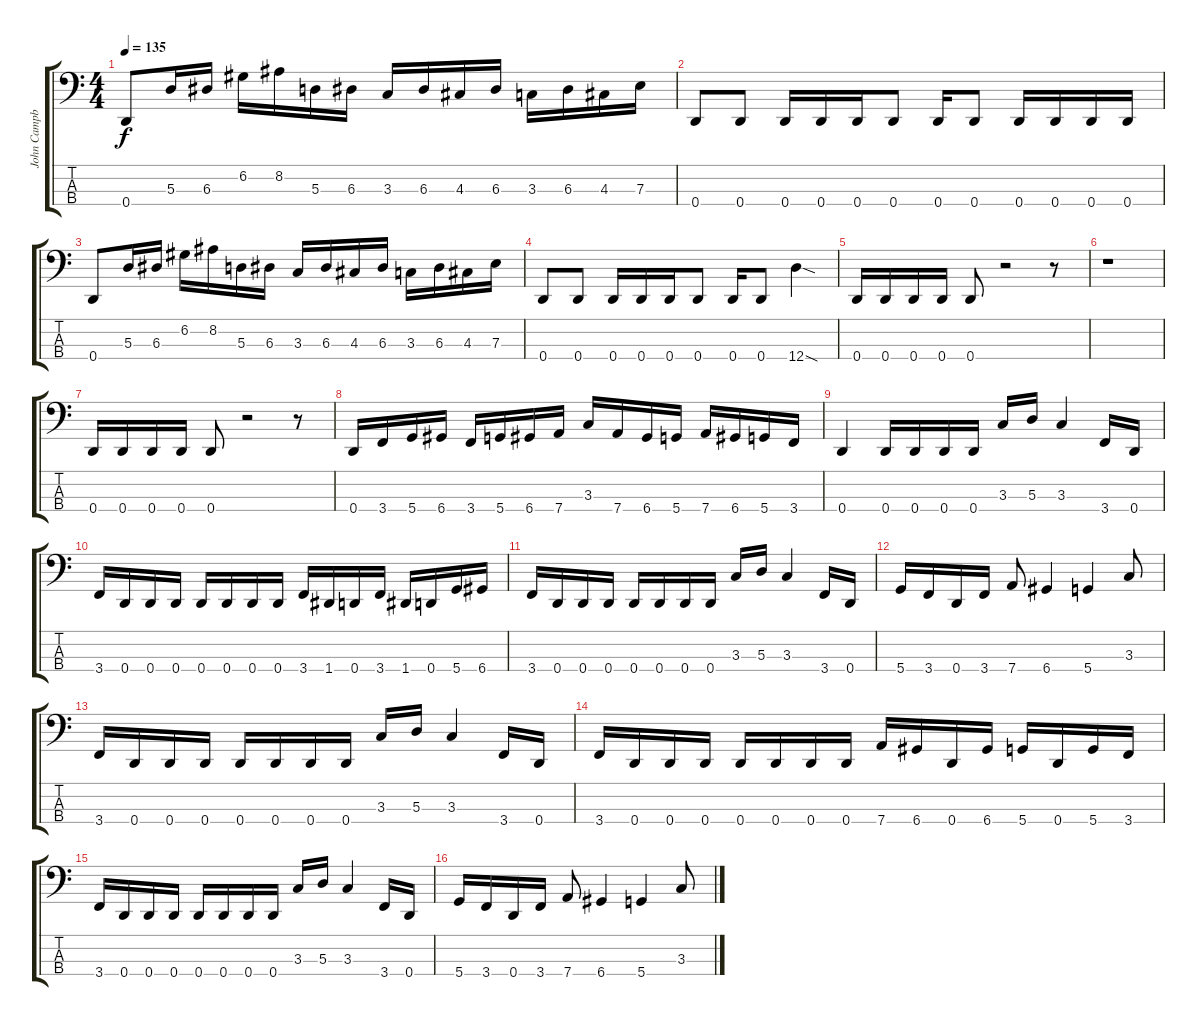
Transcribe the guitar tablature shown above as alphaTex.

\track ("John Campbell (Bass)" "John Campb") {instrument electricbasspick}
\staff {score tabs}
\tuning (G2 D2 A1 D1) {hide}
\ts (4 4)
\tempo 135
\clef f4
\ks c
0.4.8{dy f} 5.3.16 6.3.16 6.2.16 8.2.16 5.3.16 6.3.16 3.3.16 6.3.16 4.3.16 6.3.16 3.3.16 6.3.16 4.3.16 7.3.16 |
0.4.8 0.4.8 0.4.16 0.4.16 0.4.16 0.4.8 0.4.16 0.4.8 0.4.16 0.4.16 0.4.16 0.4.16 |
0.4.8 5.3.16 6.3.16 6.2.16 8.2.16 5.3.16 6.3.16 3.3.16 6.3.16 4.3.16 6.3.16 3.3.16 6.3.16 4.3.16 7.3.16 |
0.4.8 0.4.8 0.4.16 0.4.16 0.4.16 0.4.8 0.4.16 0.4.8 12.4{sod}.4 |
0.4.16 0.4.16 0.4.16 0.4.16 0.4.8 r.2 r.8 |
r.1 |
0.4.16 0.4.16 0.4.16 0.4.16 0.4.8 r.2 r.8 |
0.4.16 3.4.16 5.4.16 6.4.16 3.4.16 5.4.16 6.4.16 7.4.16 3.3.16 7.4.16 6.4.16 5.4.16 7.4.16 6.4.16 5.4.16 3.4.16 |
0.4.4 0.4.16 0.4.16 0.4.16 0.4.16 3.3.16 5.3.16 3.3.4 3.4.16 0.4.16 |
3.4.16 0.4.16 0.4.16 0.4.16 0.4.16 0.4.16 0.4.16 0.4.16 3.4.16 1.4.16 0.4.16 3.4.16 1.4.16 0.4.16 5.4.16 6.4.16 |
3.4.16 0.4.16 0.4.16 0.4.16 0.4.16 0.4.16 0.4.16 0.4.16 3.3.16 5.3.16 3.3.4 3.4.16 0.4.16 |
5.4.16 3.4.16 0.4.16 3.4.16 7.4.8 6.4.4 5.4.4 3.3.8 |
3.4.16 0.4.16 0.4.16 0.4.16 0.4.16 0.4.16 0.4.16 0.4.16 3.3.16 5.3.16 3.3.4 3.4.16 0.4.16 |
3.4.16 0.4.16 0.4.16 0.4.16 0.4.16 0.4.16 0.4.16 0.4.16 7.4.16 6.4.16 0.4.16 6.4.16 5.4.16 0.4.16 5.4.16 3.4.16 |
3.4.16 0.4.16 0.4.16 0.4.16 0.4.16 0.4.16 0.4.16 0.4.16 3.3.16 5.3.16 3.3.4 3.4.16 0.4.16 |
5.4.16 3.4.16 0.4.16 3.4.16 7.4.8 6.4.4 5.4.4 3.3.8
